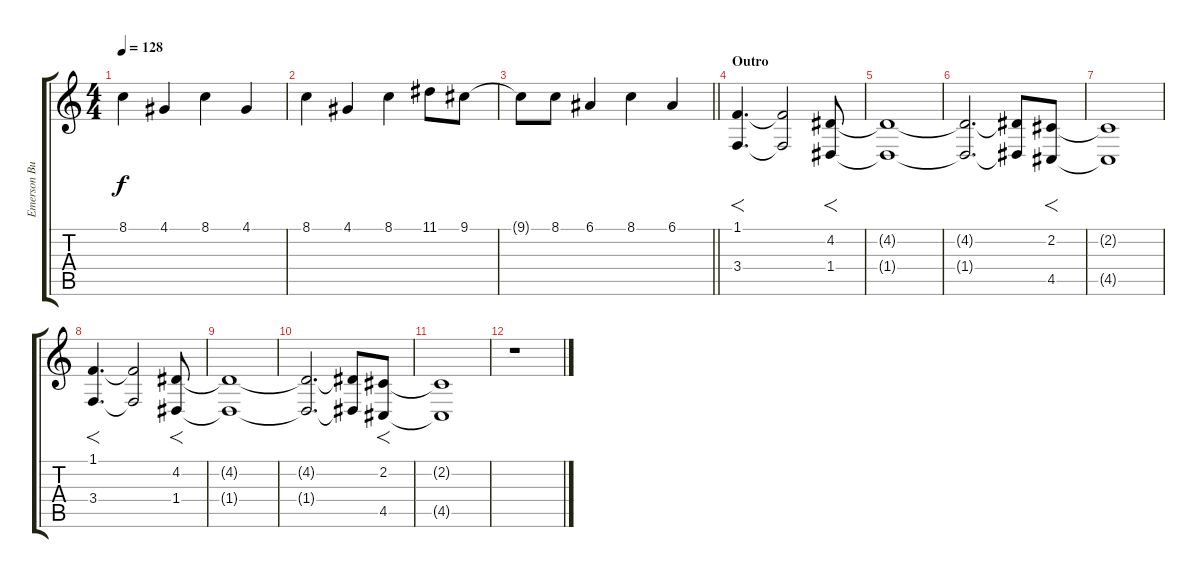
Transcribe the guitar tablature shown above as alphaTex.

\track ("Emerson Burton (Keyboard)" "Emerson Bu") {instrument choiraahs}
\staff {score tabs}
\tuning (E4 B3 G3 D3 A2 E2) {hide}
\ts (4 4)
\tempo 128
\clef g2
\ks c
8.1.4{dy f} 4.1.4 8.1.4 4.1.4 |
8.1.4 4.1.4 8.1.4 11.1.8 9.1.8 |
\barLineRight lightlight
9.1{t}.8 8.1.8 6.1.4 8.1.4 6.1.4 |
\section ("" "Outro")
(1.1 3.4).4{f d} (1.1{t} 3.4{t}).2 (4.2 1.4).8{f} |
(4.2{t} 1.4{t}).1 |
(4.2{t} 1.4{t}).2{d} (4.2{t} 1.4{t}).8 (2.2 4.5).8{f} |
(2.2{t} 4.5{t}).1 |
(1.1 3.4).4{f d} (1.1{t} 3.4{t}).2 (4.2 1.4).8{f} |
(4.2{t} 1.4{t}).1 |
(4.2{t} 1.4{t}).2{d} (4.2{t} 1.4{t}).8 (2.2 4.5).8{f} |
(2.2{t} 4.5{t}).1 |
r.1
